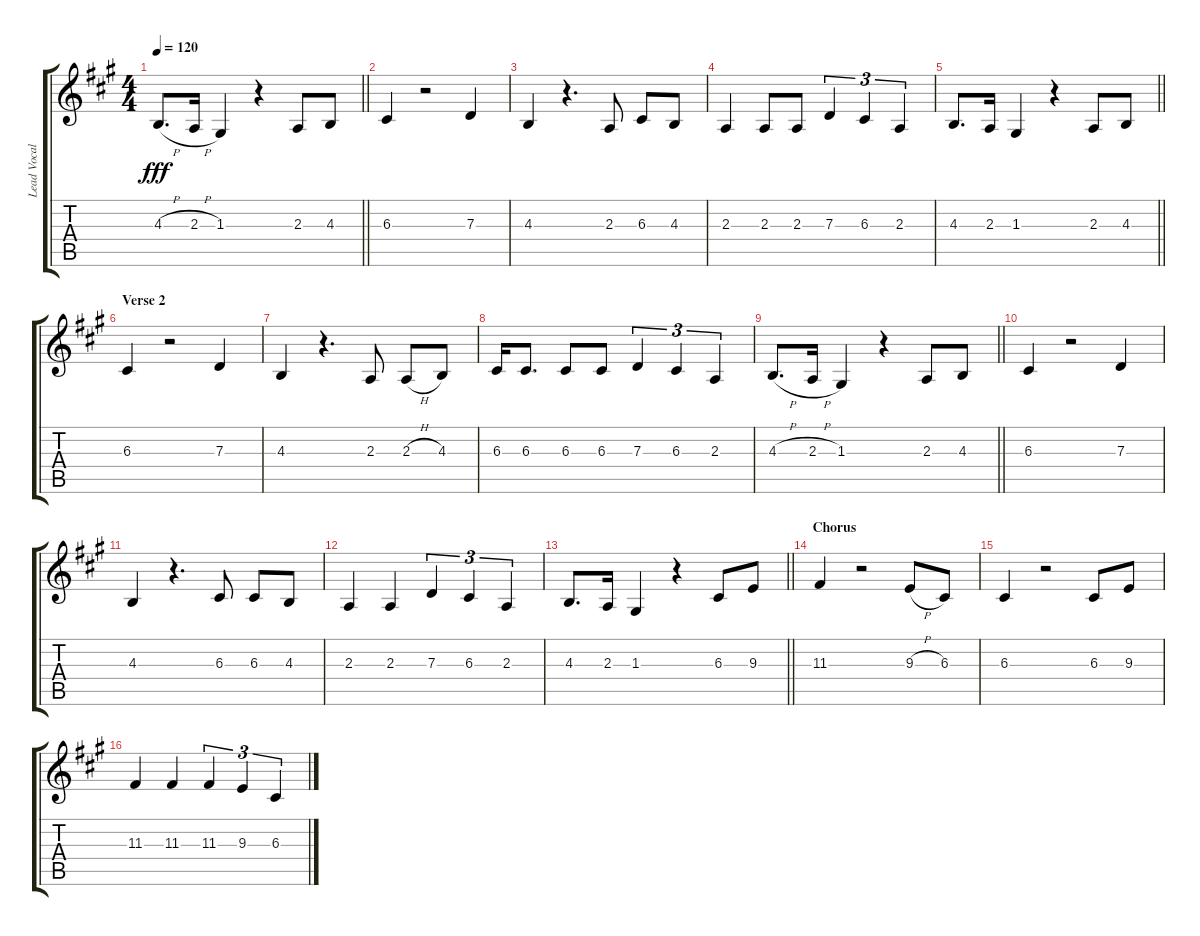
\track ("Lead Vocals" "Lead Vocal") {instrument lead2sawtooth}
\staff {score tabs}
\tuning (E4 B3 G3 D3 A2 E2) {hide}
\ts (4 4)
\tempo 120
\clef g2
\barLineRight lightlight
\ks a
4.3{h}.8{d dy fff} 2.3{h}.16 1.3.4 r.4 2.3.8 4.3.8 |
6.3.4 r.2 7.3.4 |
4.3.4 r.4{d} 2.3.8 6.3.8 4.3.8 |
2.3.4 2.3.8 2.3.8 7.3.4{tu (3 2)} 6.3.4{tu (3 2)} 2.3.4{tu (3 2)} |
\barLineRight lightlight
4.3.8{d} 2.3.16 1.3.4 r.4 2.3.8 4.3.8 |
\section ("" "Verse 2")
6.3.4 r.2 7.3.4 |
4.3.4 r.4{d} 2.3.8 2.3{h}.8 4.3.8 |
6.3.16 6.3.8{d} 6.3.8 6.3.8 7.3.4{tu (3 2)} 6.3.4{tu (3 2)} 2.3.4{tu (3 2)} |
\barLineRight lightlight
4.3{h}.8{d} 2.3{h}.16 1.3.4 r.4 2.3.8 4.3.8 |
6.3.4 r.2 7.3.4 |
4.3.4 r.4{d} 6.3.8 6.3.8 4.3.8 |
2.3.4 2.3.4 7.3.4{tu (3 2)} 6.3.4{tu (3 2)} 2.3.4{tu (3 2)} |
\barLineRight lightlight
4.3.8{d} 2.3.16 1.3.4 r.4 6.3.8 9.3.8 |
\section ("" "Chorus")
11.3.4 r.2 9.3{h}.8 6.3.8 |
6.3.4 r.2 6.3.8 9.3.8 |
11.3.4 11.3.4 11.3.4{tu (3 2)} 9.3.4{tu (3 2)} 6.3.4{tu (3 2)}
